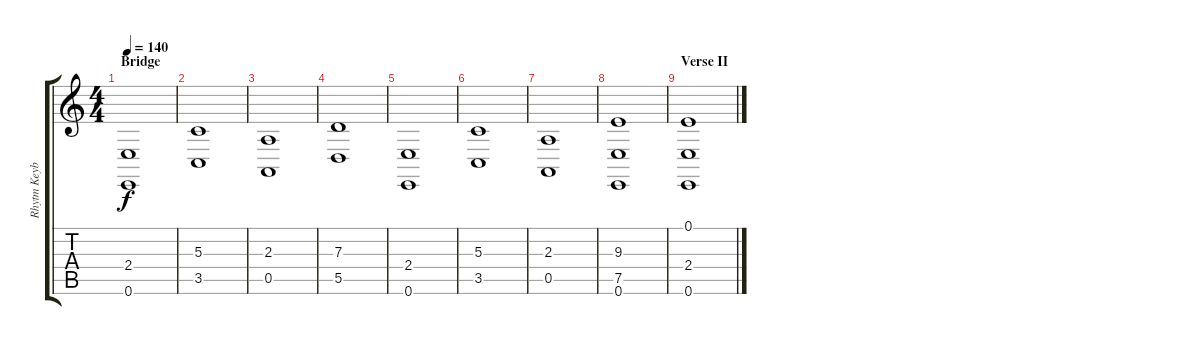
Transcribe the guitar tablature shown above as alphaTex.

\track ("Rhytm Keyboards" "Rhytm Keyb") {instrument timpani}
\staff {score tabs}
\tuning (E4 B3 G3 D3 A2 E2) {hide}
\ts (4 4)
\section ("" "Bridge")
\tempo 140
\clef g2
\ks c
(2.4 0.6).1{dy f instrument stringensemble1} |
(5.3 3.5).1 |
(2.3 0.5).1 |
(7.3 5.5).1 |
(2.4 0.6).1{instrument stringensemble1} |
(5.3 3.5).1 |
(2.3 0.5).1 |
(9.3 7.5 0.6).1 |
\section ("" "Verse II")
(0.1 2.4 0.6).1{instrument orchestrahit}
